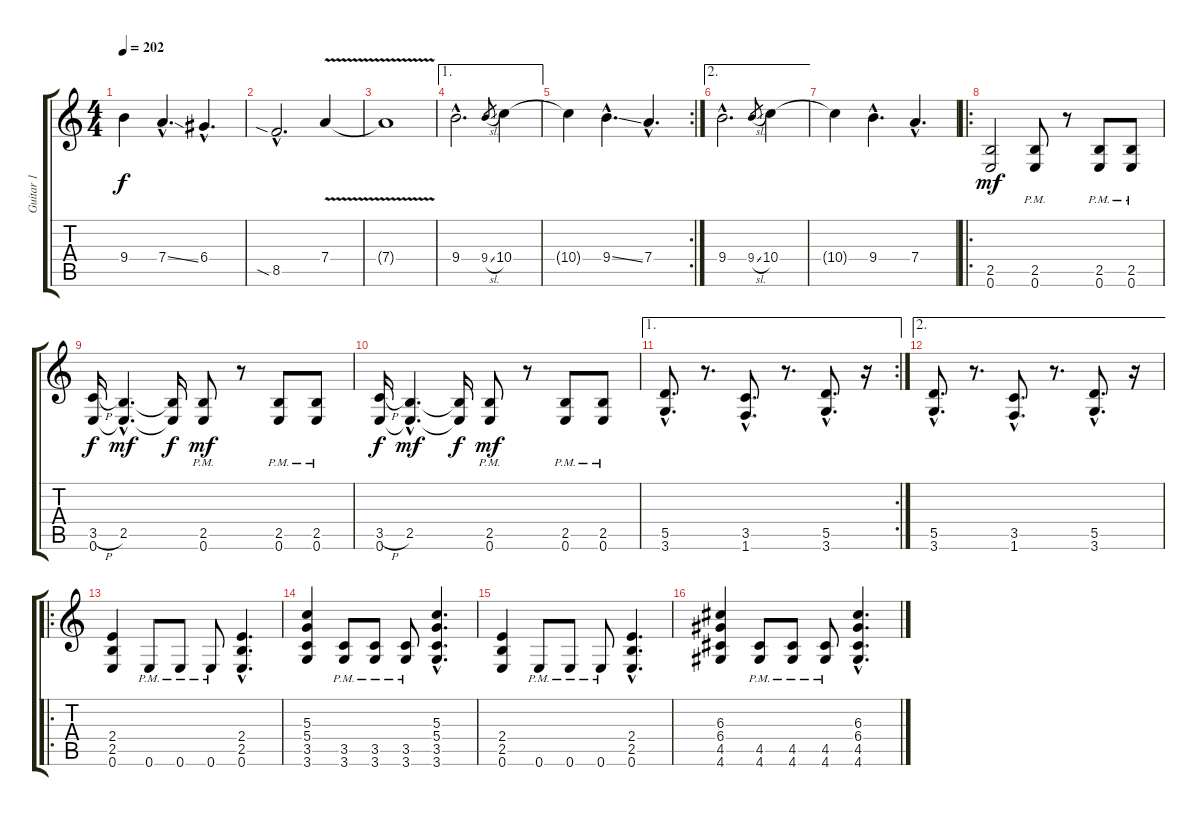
\track ("Guitar 1" "Guitar 1") {instrument distortionguitar}
\staff {score tabs}
\tuning (E4 B3 G3 D3 A2 E2) {hide}
\ts (4 4)
\tempo 202
\clef g2
\ks c
9.4{t}.4{dy f} 7.4{ss hac}.4{d} 6.4{hac}.4{d} |
8.5{sia hac}.2{d} 7.4{v}.4 |
7.4{t}.1 |
\ae 1
9.4{hac}.2{d} 9.4{sl}.8{gr} 10.4.4 |
\rc 2
10.4{t}.4 9.4{ss hac}.4{d} 7.4{hac}.4{d} |
\ae 2
9.4{hac}.2{d} 9.4{sl}.8{gr} 10.4.4 |
10.4{t}.4 9.4{hac}.4{d} 7.4{hac}.4{d} |
\ro
(2.5 0.6).2{dy mf} (2.5{pm} 0.6{pm}).8 r.8 (2.5{pm} 0.6{pm}).8 (2.5{pm} 0.6{pm}).8 |
(3.5{h} 0.6).16{dy f} (2.5{hac} 0.6{hac t}).4{d dy mf} (2.5{t} 0.6{t}).16{dy f} (2.5{pm} 0.6{pm}).8{dy mf} r.8 (2.5{pm} 0.6{pm}).8 (2.5{pm} 0.6{pm}).8 |
(3.5{h} 0.6).16{dy f} (2.5{hac} 0.6{hac t}).4{d dy mf} (2.5{t} 0.6{t}).16{dy f} (2.5{pm} 0.6{pm}).8{dy mf} r.8 (2.5{pm} 0.6{pm}).8 (2.5{pm} 0.6{pm}).8 |
\ae 1
\rc 2
(5.5{hac} 3.6{hac}).8{d} r.8{d} (3.5{hac} 1.6{hac}).8{d} r.8{d} (5.5{hac} 3.6{hac}).8{d} r.16 |
\ae 2
(5.5{hac} 3.6{hac}).8{d} r.8{d} (3.5{hac} 1.6{hac}).8{d} r.8{d} (5.5{hac} 3.6{hac}).8{d} r.16 |
\ro
(2.4 2.5 0.6).4 0.6{pm}.8 0.6{pm}.8 0.6{pm}.8 (2.4{hac} 2.5{hac} 0.6{hac}).4{d} |
(5.3 5.4 3.5 3.6).4 (3.5{pm} 3.6{pm}).8 (3.5{pm} 3.6{pm}).8 (3.5{pm} 3.6{pm}).8 (5.3{hac} 5.4{hac} 3.5{hac} 3.6{hac}).4{d} |
(2.4 2.5 0.6).4 0.6{pm}.8 0.6{pm}.8 0.6{pm}.8 (2.4{hac} 2.5{hac} 0.6{hac}).4{d} |
(6.3 6.4 4.5 4.6).4 (4.5{pm} 4.6{pm}).8 (4.5{pm} 4.6{pm}).8 (4.5{pm} 4.6{pm}).8 (6.3{hac} 6.4{hac} 4.5{hac} 4.6{hac}).4{d}
